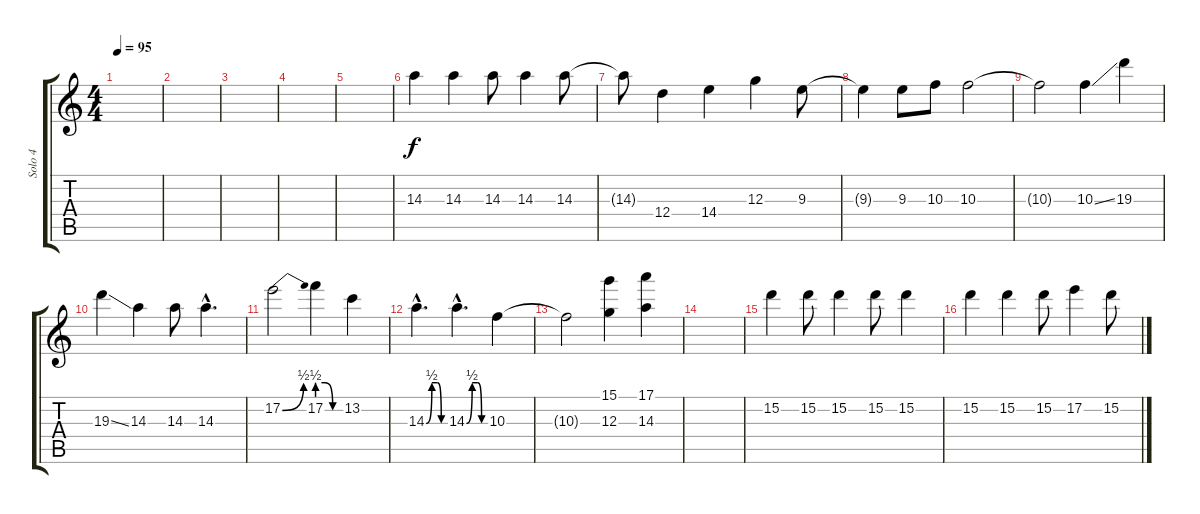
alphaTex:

\track ("Solo 4" "Solo 4") {instrument distortionguitar}
\staff {score tabs}
\tuning (E4 B3 G3 D3 A2 E2) {hide}
\ts (4 4)
\tempo 95
\clef g2
\ks c
|
|
|
|
|
14.3.4 14.3.4 14.3.8 14.3.4 14.3.8 |
14.3{t}.8 12.4.4 14.4.4 12.3.4 9.3.8 |
9.3{t}.4 9.3.8 10.3.8 10.3.2 |
10.3{t}.2 10.3{ss}.4 19.3.4 |
19.3{ss}.4 14.3.4 14.3.8 14.3{hac}.4{d} |
17.2{be (bend 0 0 60 2)}.2 17.2{be (custom 0 2 20 2 40 0 60 0)}.4 13.2.4 |
14.3{be (custom 0 0 18 2 36 2 48 0 52 0 60 0) hac}.4{d} 14.3{be (custom 0 0 18 2 36 2 48 0 52 0 60 0) hac}.4{d} 10.3.4 |
10.3{t}.2 (15.1 12.3).4 (17.1 14.3).4 |
|
15.2.4 15.2.8 15.2.4 15.2.8 15.2.4 |
15.2.4 15.2.4 15.2.8 17.2.4 15.2.8
